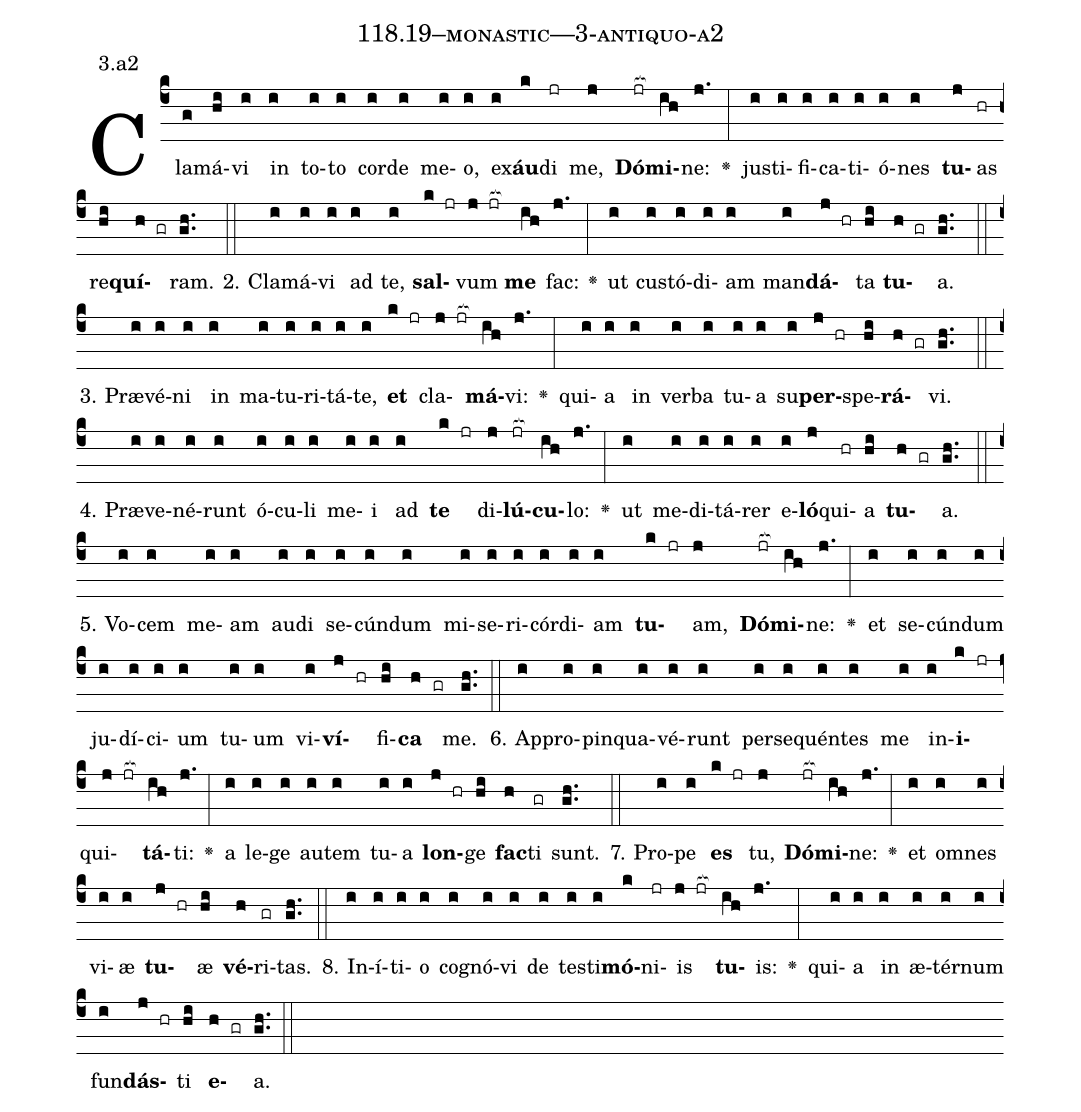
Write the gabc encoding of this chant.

name: 118.19--monastic---3-antiquo-a2;
annotation: 3.a2;
%%
(c4)Cla(g)má(hi)vi(i) in(i) to(i)to(i) cor(i)de(i) me(i)o,(i) ex(i)<b>áu</b>(k)di(jr) me,(j) <b>Dó</b>(jr[ocb:1{])<b>mi</b>(ih[ocb:0}])ne:(j.) <v>\greheightstar</v>(:) jus(i)ti(i)fi(i)ca(i)ti(i)ó(i)nes(i) <b>tu</b>(j)as(hr) re(hi)<b>quí</b>(h gr)ram.(gh..) (::)
2. Cla(i)má(i)vi(i) ad(i) te,(i) <b>sal</b>(k jr)vum(j jr[ocb:1{]) <b>me</b>(ih[ocb:0}]) fac:(j.) <v>\greheightstar</v>(:) ut(i) cus(i)tó(i)di(i)am(i) man(i)<b>dá</b>(j hr)ta(hi) <b>tu</b>(h gr)a.(gh..) (::)
3. Præ(i)vé(i)ni(i) in(i) ma(i)tu(i)ri(i)tá(i)te,(i) <b>et</b>(k jr) cla(j jr[ocb:1{])<b>má</b>(ih[ocb:0}])vi:(j.) <v>\greheightstar</v>(:) qui(i)a(i) in(i) ver(i)ba(i) tu(i)a(i) su(i)<b>per</b>(j hr)spe(hi)<b>rá</b>(h gr)vi.(gh..) (::)
4. Præ(i)ve(i)né(i)runt(i) ó(i)cu(i)li(i) me(i)i(i) ad(i) <b>te</b>(k jr) di(j)<b>lú</b>(jr[ocb:1{])<b>cu</b>(ih[ocb:0}])lo:(j.) <v>\greheightstar</v>(:) ut(i) me(i)di(i)tá(i)rer(i) e(i)<b>ló</b>(j)qui(hr)a(hi) <b>tu</b>(h gr)a.(gh..) (::)
5. Vo(i)cem(i) me(i)am(i) au(i)di(i) se(i)cún(i)dum(i) mi(i)se(i)ri(i)cór(i)di(i)am(i) <b>tu</b>(k jr)am,(j) <b>Dó</b>(jr[ocb:1{])<b>mi</b>(ih[ocb:0}])ne:(j.) <v>\greheightstar</v>(:) et(i) se(i)cún(i)dum(i) ju(i)dí(i)ci(i)um(i) tu(i)um(i) vi(i)<b>ví</b>(j hr)fi(hi)<b>ca</b>(h gr) me.(gh..) (::)
6. Ap(i)pro(i)pin(i)qua(i)vé(i)runt(i) per(i)se(i)quén(i)tes(i) me(i) in(i)<b>i</b>(k jr)qui(j jr[ocb:1{])<b>tá</b>(ih[ocb:0}])ti:(j.) <v>\greheightstar</v>(:) a(i) le(i)ge(i) au(i)tem(i) tu(i)a(i) <b>lon</b>(j hr)ge(hi) <b>fac</b>(h)ti(gr) sunt.(gh..) (::)
7. Pro(i)pe(i) <b>es</b>(k jr) tu,(j) <b>Dó</b>(jr[ocb:1{])<b>mi</b>(ih[ocb:0}])ne:(j.) <v>\greheightstar</v>(:) et(i) om(i)nes(i) vi(i)æ(i) <b>tu</b>(j hr)æ(hi) <b>vé</b>(h)ri(gr)tas.(gh..) (::)
8. In(i)í(i)ti(i)o(i) co(i)gnó(i)vi(i) de(i) tes(i)ti(i)<b>mó</b>(k)ni(jr)is(j jr[ocb:1{]) <b>tu</b>(ih[ocb:0}])is:(j.) <v>\greheightstar</v>(:) qui(i)a(i) in(i) æ(i)tér(i)num(i) fun(i)<b>dás</b>(j hr)ti(hi) <b>e</b>(h gr)a.(gh..) (::)
